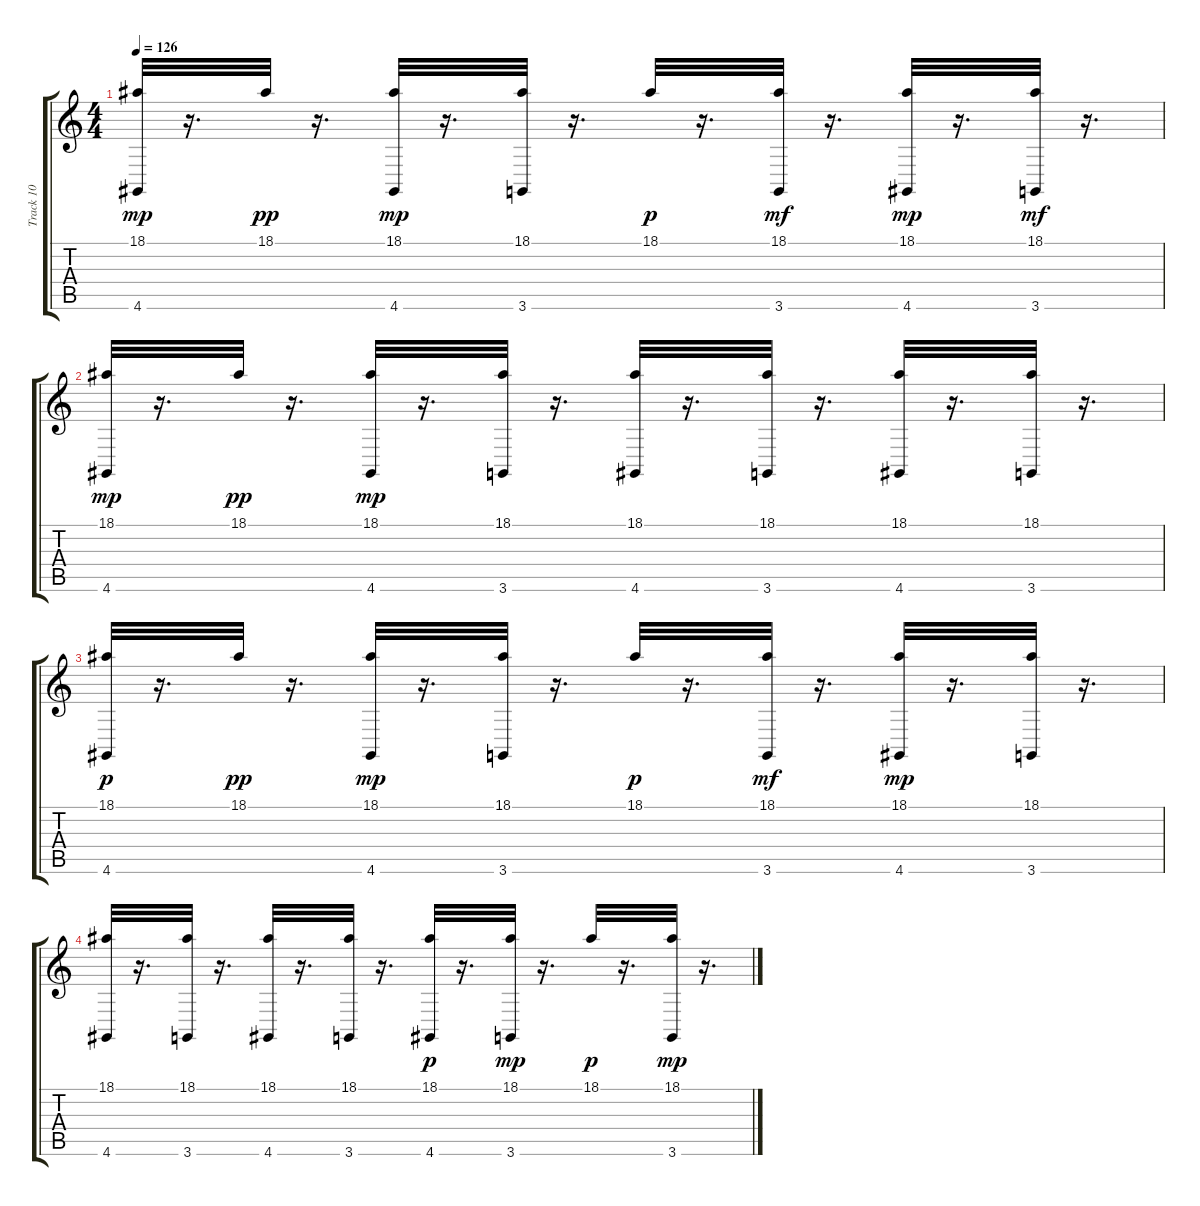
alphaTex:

\track ("Track 10" "Track 10") {instrument acousticgrandpiano}
\staff {score tabs}
\tuning (E4 B3 G3 D3 A2 E2) {hide}
\ts (4 4)
\tempo 126
\clef g2
\ks c
(18.1 4.6).32{dy mp} r.16{d} 18.1.32{dy pp} r.16{d} (18.1 4.6).32{dy mp} r.16{d} (18.1 3.6).32 r.16{d} 18.1.32{dy p} r.16{d} (18.1 3.6).32{dy mf} r.16{d} (18.1 4.6).32{dy mp} r.16{d} (18.1 3.6).32{dy mf} r.16{d} |
(18.1 4.6).32{dy mp} r.16{d} 18.1.32{dy pp} r.16{d} (18.1 4.6).32{dy mp} r.16{d} (18.1 3.6).32 r.16{d} (18.1 4.6).32 r.16{d} (18.1 3.6).32 r.16{d} (18.1 4.6).32 r.16{d} (18.1 3.6).32 r.16{d} |
(18.1 4.6).32{dy p} r.16{d} 18.1.32{dy pp} r.16{d} (18.1 4.6).32{dy mp} r.16{d} (18.1 3.6).32 r.16{d} 18.1.32{dy p} r.16{d} (18.1 3.6).32{dy mf} r.16{d} (18.1 4.6).32{dy mp} r.16{d} (18.1 3.6).32 r.16{d} |
(18.1 4.6).32 r.16{d} (18.1 3.6).32 r.16{d} (18.1 4.6).32 r.16{d} (18.1 3.6).32 r.16{d} (18.1 4.6).32{dy p} r.16{d} (18.1 3.6).32{dy mp} r.16{d} 18.1.32{dy p} r.16{d} (18.1 3.6).32{dy mp} r.16{d}
